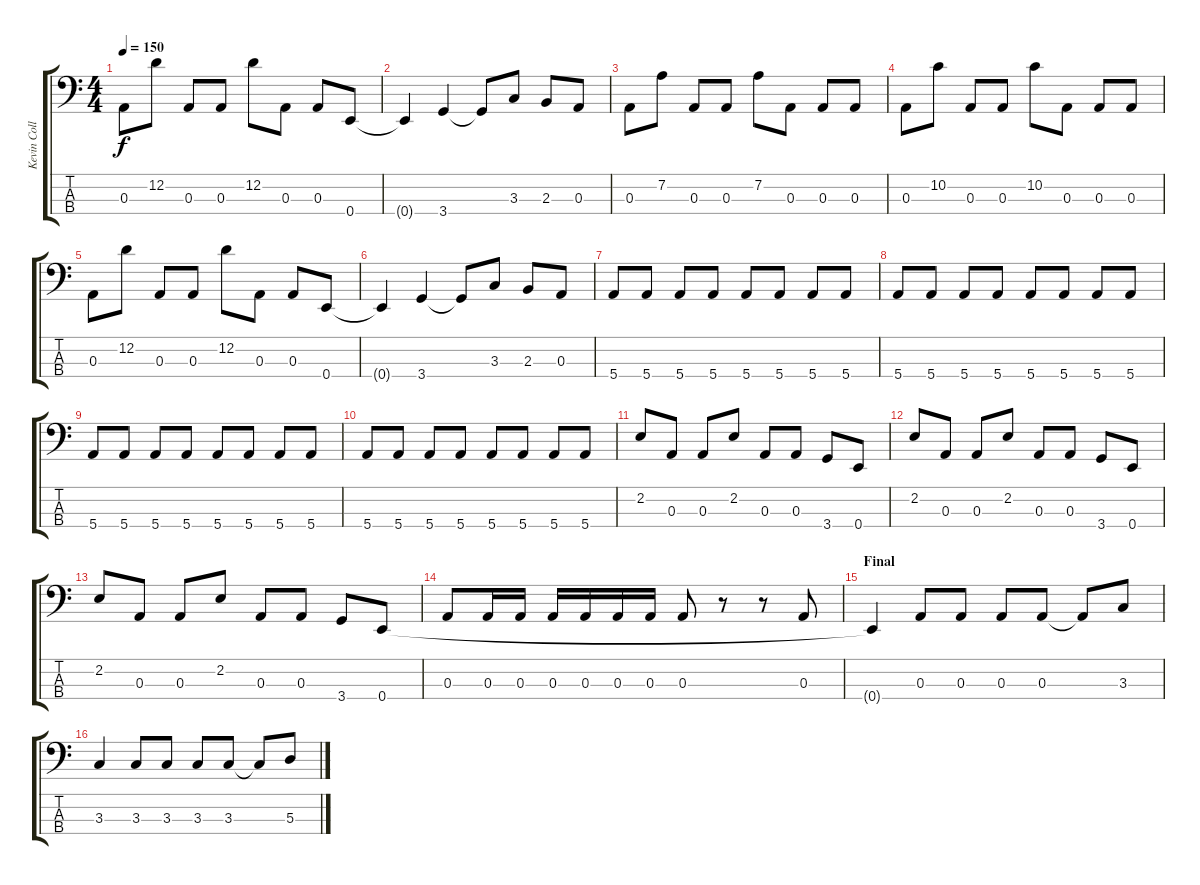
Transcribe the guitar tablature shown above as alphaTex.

\track ("Kevin Collier" "Kevin Coll") {instrument electricbasspick}
\staff {score tabs}
\tuning (G2 D2 A1 E1) {hide}
\ts (4 4)
\tempo 150
\clef f4
\ks c
0.3.8{dy f} 12.2.8 0.3.8 0.3.8 12.2.8 0.3.8 0.3.8 0.4.8 |
0.4{t}.4 3.4.4 3.4{t}.8 3.3.8 2.3.8 0.3.8 |
0.3.8 7.2.8 0.3.8 0.3.8 7.2.8 0.3.8 0.3.8 0.3.8 |
0.3.8 10.2.8 0.3.8 0.3.8 10.2.8 0.3.8 0.3.8 0.3.8 |
0.3.8 12.2.8 0.3.8 0.3.8 12.2.8 0.3.8 0.3.8 0.4.8 |
0.4{t}.4 3.4.4 3.4{t}.8 3.3.8 2.3.8 0.3.8 |
5.4.8 5.4.8 5.4.8 5.4.8 5.4.8 5.4.8 5.4.8 5.4.8 |
5.4.8 5.4.8 5.4.8 5.4.8 5.4.8 5.4.8 5.4.8 5.4.8 |
5.4.8 5.4.8 5.4.8 5.4.8 5.4.8 5.4.8 5.4.8 5.4.8 |
5.4.8 5.4.8 5.4.8 5.4.8 5.4.8 5.4.8 5.4.8 5.4.8 |
2.2.8 0.3.8 0.3.8 2.2.8 0.3.8 0.3.8 3.4.8 0.4.8 |
2.2.8 0.3.8 0.3.8 2.2.8 0.3.8 0.3.8 3.4.8 0.4.8 |
2.2.8 0.3.8 0.3.8 2.2.8 0.3.8 0.3.8 3.4.8 0.4.8 |
0.3.8 0.3.16 0.3.16 0.3.16 0.3.16 0.3.16 0.3.16 0.3.8 r.8 r.8 0.3.8 |
\section ("" "Final")
0.4{t}.4 0.3.8 0.3.8 0.3.8 0.3.8 0.3{t}.8 3.3.8 |
3.3.4 3.3.8 3.3.8 3.3.8 3.3.8 3.3{t}.8 5.3.8
